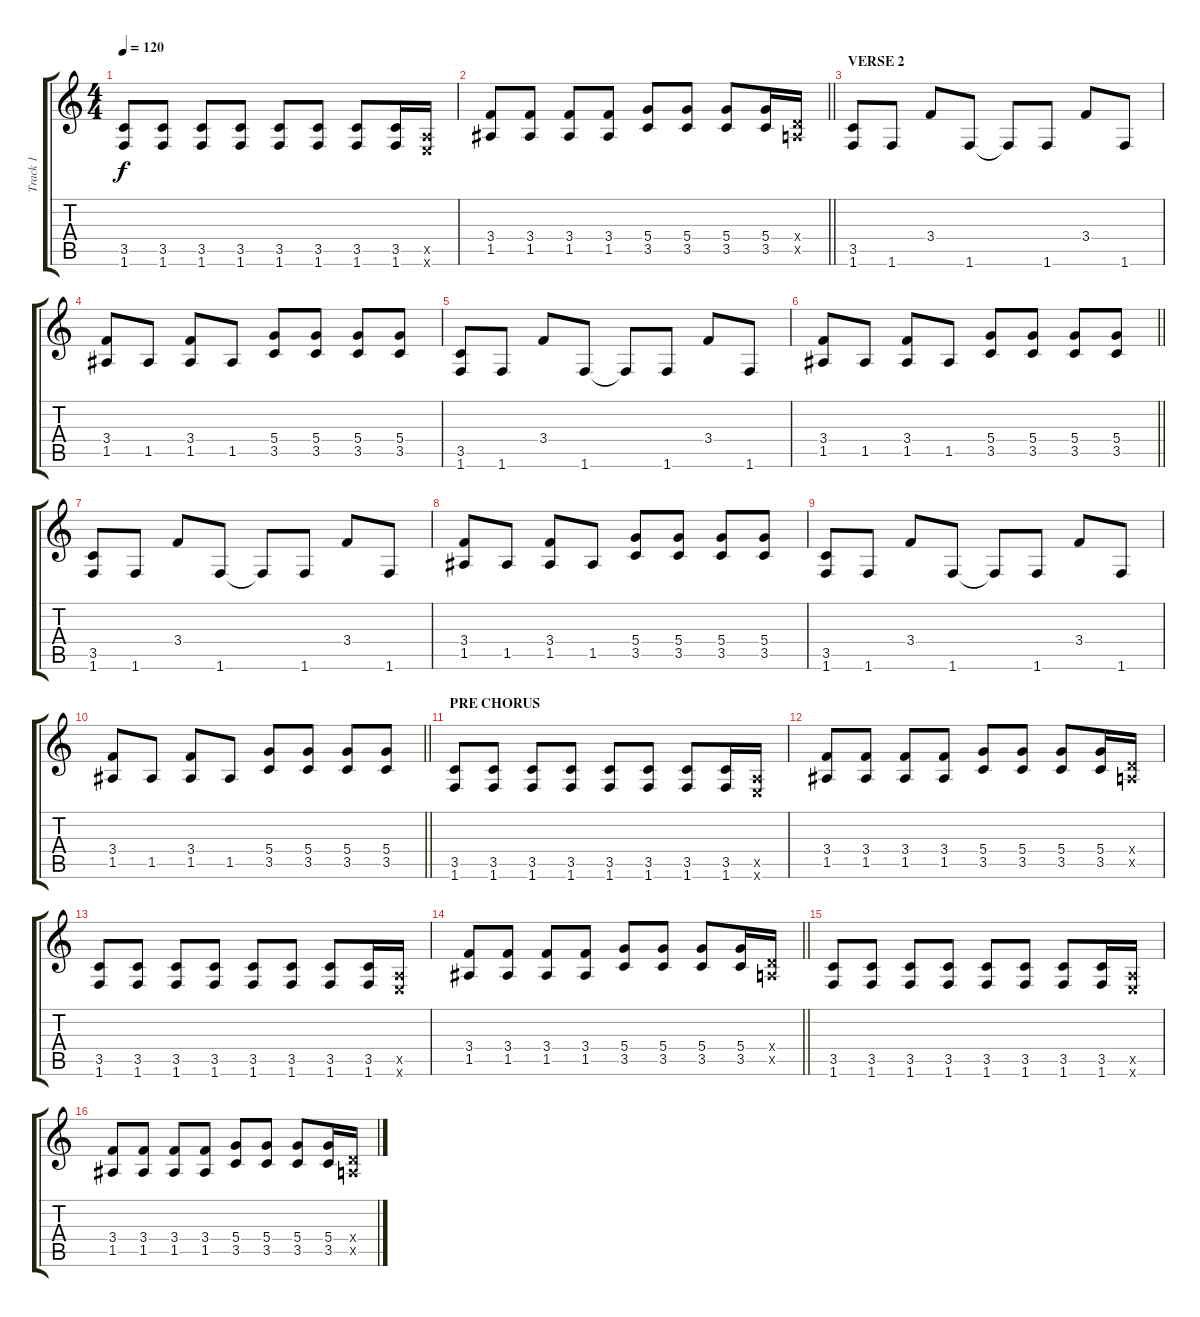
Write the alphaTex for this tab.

\track ("Track 1" "Track 1") {instrument electricguitarmuted}
\staff {score tabs}
\tuning (E4 B3 G3 D3 A2 E2) {hide}
\ts (4 4)
\tempo 120
\clef g2
\ks c
(3.5 1.6).8{dy f} (3.5 1.6).8 (3.5 1.6).8 (3.5 1.6).8 (3.5 1.6).8 (3.5 1.6).8 (3.5 1.6).8 (3.5 1.6).16 (0.5{x} 0.6{x}).16 |
\barLineRight lightlight
(3.4 1.5).8 (3.4 1.5).8 (3.4 1.5).8 (3.4 1.5).8 (5.4 3.5).8 (5.4 3.5).8 (5.4 3.5).8 (5.4 3.5).16 (0.4{x} 0.5{x}).16 |
\section ("" "VERSE 2")
(3.5 1.6).8 1.6.8 3.4.8 1.6.8 1.6{t}.8 1.6.8 3.4.8 1.6.8 |
(3.4 1.5).8 1.5.8 (3.4 1.5).8 1.5.8 (5.4 3.5).8 (5.4 3.5).8 (5.4 3.5).8 (5.4 3.5).8 |
(3.5 1.6).8 1.6.8 3.4.8 1.6.8 1.6{t}.8 1.6.8 3.4.8 1.6.8 |
\barLineRight lightlight
(3.4 1.5).8 1.5.8 (3.4 1.5).8 1.5.8 (5.4 3.5).8 (5.4 3.5).8 (5.4 3.5).8 (5.4 3.5).8 |
(3.5 1.6).8 1.6.8 3.4.8 1.6.8 1.6{t}.8 1.6.8 3.4.8 1.6.8 |
(3.4 1.5).8 1.5.8 (3.4 1.5).8 1.5.8 (5.4 3.5).8 (5.4 3.5).8 (5.4 3.5).8 (5.4 3.5).8 |
(3.5 1.6).8 1.6.8 3.4.8 1.6.8 1.6{t}.8 1.6.8 3.4.8 1.6.8 |
\barLineRight lightlight
(3.4 1.5).8 1.5.8 (3.4 1.5).8 1.5.8 (5.4 3.5).8 (5.4 3.5).8 (5.4 3.5).8 (5.4 3.5).8 |
\section ("" "PRE CHORUS")
(3.5 1.6).8 (3.5 1.6).8 (3.5 1.6).8 (3.5 1.6).8 (3.5 1.6).8 (3.5 1.6).8 (3.5 1.6).8 (3.5 1.6).16 (0.5{x} 0.6{x}).16 |
(3.4 1.5).8 (3.4 1.5).8 (3.4 1.5).8 (3.4 1.5).8 (5.4 3.5).8 (5.4 3.5).8 (5.4 3.5).8 (5.4 3.5).16 (0.4{x} 0.5{x}).16 |
(3.5 1.6).8 (3.5 1.6).8 (3.5 1.6).8 (3.5 1.6).8 (3.5 1.6).8 (3.5 1.6).8 (3.5 1.6).8 (3.5 1.6).16 (0.5{x} 0.6{x}).16 |
\barLineRight lightlight
(3.4 1.5).8 (3.4 1.5).8 (3.4 1.5).8 (3.4 1.5).8 (5.4 3.5).8 (5.4 3.5).8 (5.4 3.5).8 (5.4 3.5).16 (0.4{x} 0.5{x}).16 |
(3.5 1.6).8 (3.5 1.6).8 (3.5 1.6).8 (3.5 1.6).8 (3.5 1.6).8 (3.5 1.6).8 (3.5 1.6).8 (3.5 1.6).16 (0.5{x} 0.6{x}).16 |
(3.4 1.5).8 (3.4 1.5).8 (3.4 1.5).8 (3.4 1.5).8 (5.4 3.5).8 (5.4 3.5).8 (5.4 3.5).8 (5.4 3.5).16 (0.4{x} 0.5{x}).16
